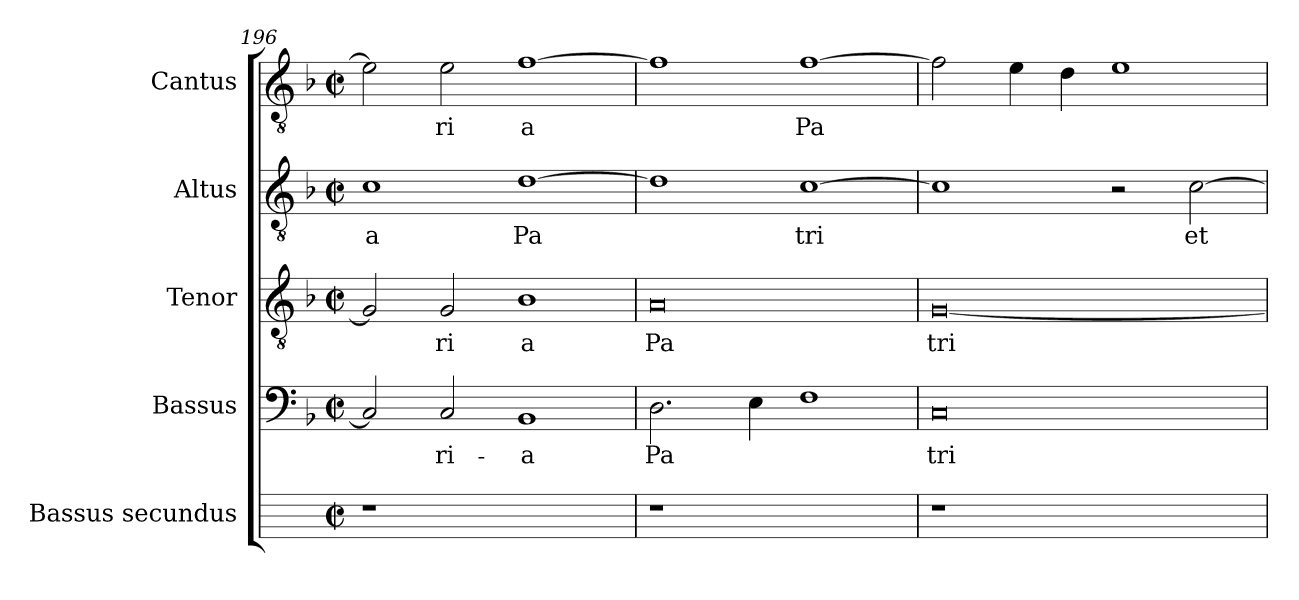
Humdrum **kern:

**kern	**kern	**text	**kern	**text	**kern	**text	**kern	**text
*part5	*part4	*part4	*part3	*part3	*part2	*part2	*part1	*part1
*staff5	*staff4	*staff4	*staff3	*staff3	*staff2	*staff2	*staff1	*staff1
*I"Bassus  secundus	*I"Bassus	*	*I"Tenor	*	*I"Altus	*	*I"Cantus	*
*	*I'B	*	*I'T	*	*I'A	*	*I'C	*
*	*clefF4	*	*clefGv2	*	*clefGv2	*	*clefGv2	*
*k[]	*k[b-]	*	*k[b-]	*	*k[b-]	*	*k[b-]	*
*C:	*F:	*	*F:	*	*F:	*	*F:	*
*M2/2	*M2/2	*	*M2/2	*	*M2/2	*	*M2/2	*
*met(c|)	*met(c|)	*	*met(c|)	*	*met(c|)	*	*met(c|)	*
=196	=196	=196	=196	=196	=196	=196	=196	=196
!	!	!LO:LY:b:cj	!	!LO:LY:b:cj	!	!LO:LY:b:cj	!	!LO:LY:b:cj
1r	2C/]	--	2G/]	.	1c	-a	2e\]	.
!	!	!LO:LY:b:cj	!	!LO:LY:b:cj	!	!	!	!LO:LY:b:cj
.	2C/	-ri-	2G/	ri	.	.	2e\	ri
!	!	!LO:LY:b:cj	!	!LO:LY:b:cj	!	!LO:LY:b:cj	!	!LO:LY:b:cj
1ryy	1BB-	-a	1B-	a	[>1d	Pa-	[>1f	a
=197	=197	=197	=197	=197	=197	=197	=197	=197
!	!	!LO:LY:b:cj	!	!LO:LY:b:cj	!	!LO:LY:b:cj	!	!LO:LY:b:cj
1r	2.D\	Pa-	0A	Pa	1d]	--	1f]	.
!	!	!LO:LY:b:cj	!	!	!	!	!	!
.	4E\	--	.	.	.	.	.	.
!	!	!LO:LY:b:cj	!	!	!	!LO:LY:b:cj	!	!LO:LY:b:cj
1ryy	1F	--	.	.	[>1c	-tri	[>1f	Pa
=198	=198	=198	=198	=198	=198	=198	=198	=198
!	!	!LO:LY:b:cj	!	!LO:LY:b:cj	!	!LO:LY:b:cj	!	!LO:LY:b:cj
1r	0C	-tri	[<0G	tri	1c]	.	2f\]	.
!	!	!	!	!	!	!	!	!LO:LY:b:cj
.	.	.	.	.	.	.	4e\	.
!	!	!	!	!	!	!	!	!LO:LY:b:cj
.	.	.	.	.	.	.	4d\	.
!	!	!	!	!	!	!	!	!LO:LY:b:cj
1ryy	.	.	.	.	2r	.	1e	.
!	!	!	!	!	!	!LO:LY:b:cj	!	!
.	.	.	.	.	[>2c\	et	.	.
=	=	=	=	=	=	=	=	=
*-	*-	*-	*-	*-	*-	*-	*-	*-
